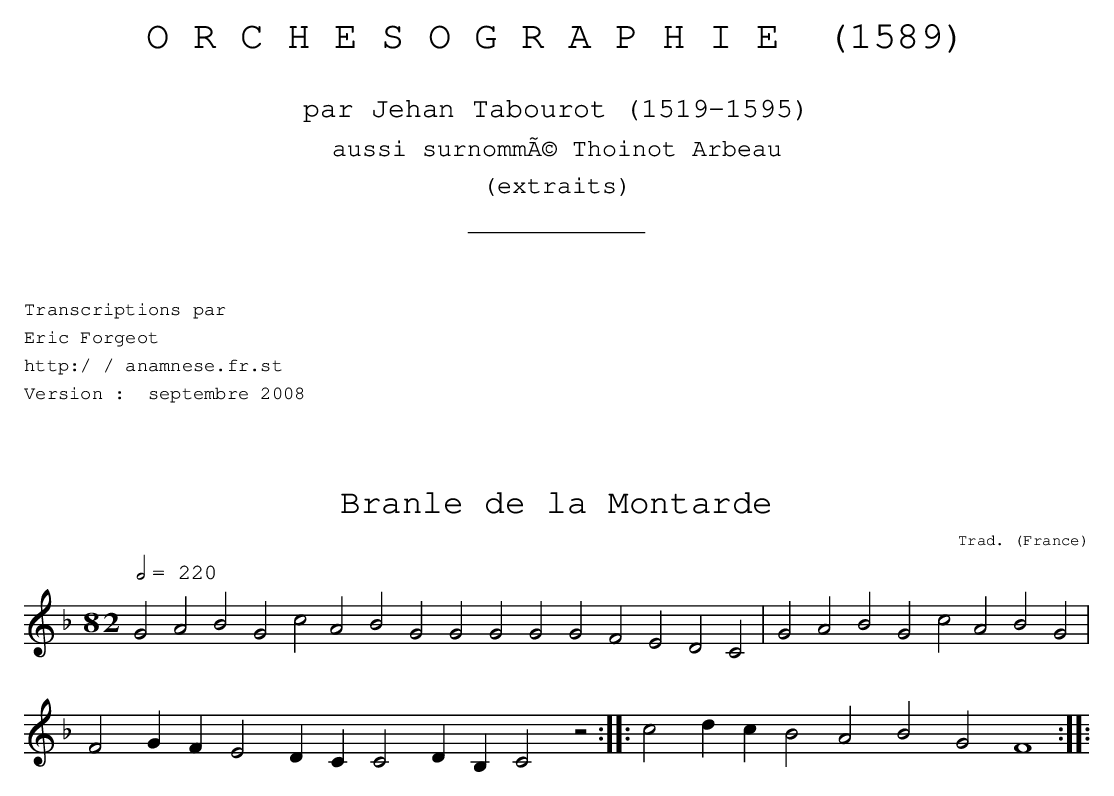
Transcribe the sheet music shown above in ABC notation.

X:1
T:Branle de la Montarde
C:Trad.
O:France
M:8/ 2
L:1/ 2
Q:1/ 2=220
K:F
GABG cABG GGGG FEDC | GABG cABG |
FG/ F/ ED/ C/  C D/  B,/  C z :: c d/ c/  BABGF2 ::
